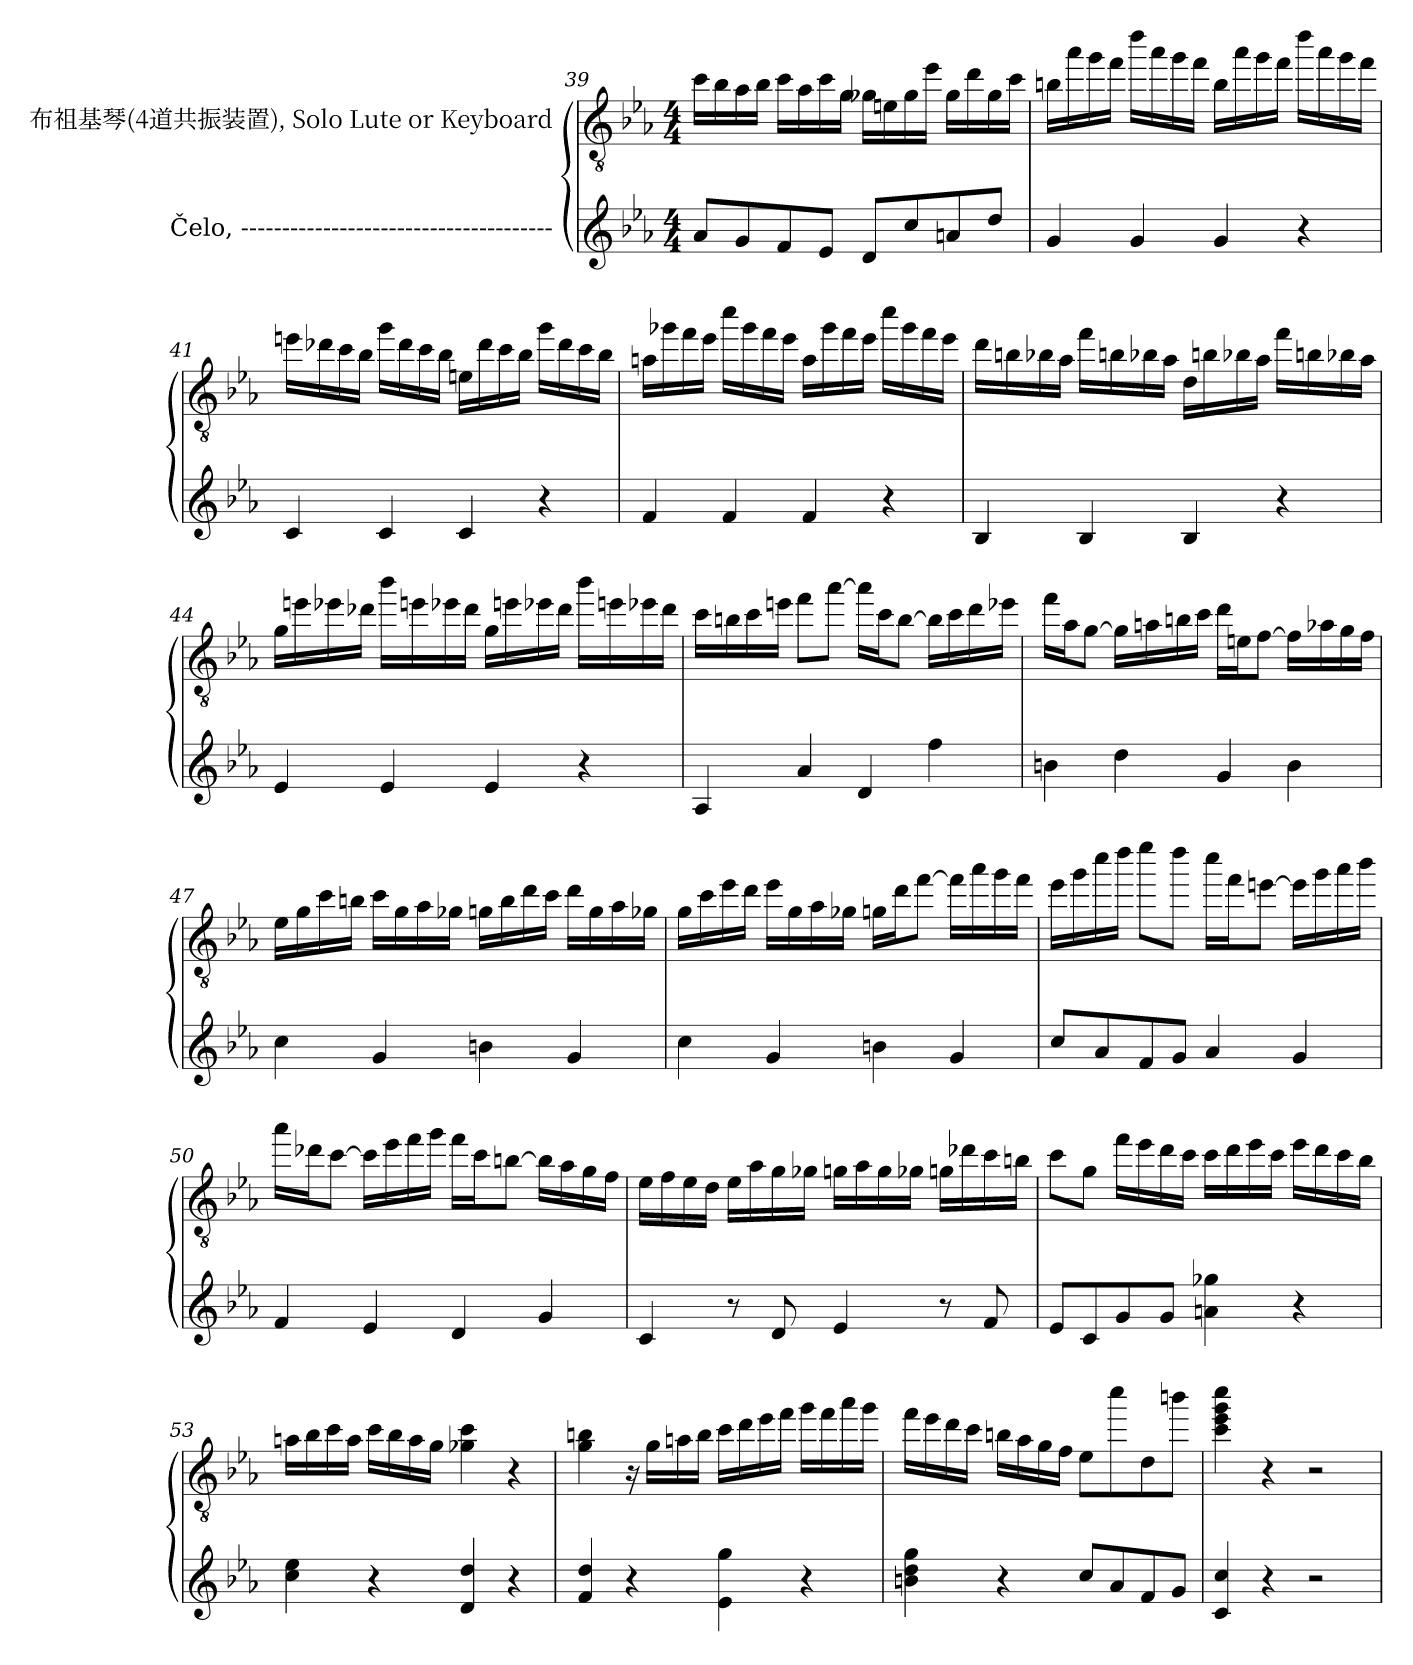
**kern	**kern
*part2	*part1
*staff2	*staff1
*I"Čelo, --------------------------------------	*I"布祖基琴(4道共振装置), Solo Lute or Keyboard
!!LO:LB:g=z
*clefG2	*clefGv2
*ITrd14c24	*
*k[b-e-a-]	*k[b-e-a-]
*M4/4	*M4/4
=39	=39
8AA-/L	16cc\LL
.	16b-\
8GG/	16a-\
.	16b-\JJ
8FF/	16cc\LL
.	16a-\
8EE-/J	16cc\
.	16g\JJ
8DD/L	16g-X\LL
.	16en\
8C/	16g-\
.	16ee-\JJ
8AAn/	16g-\LL
.	16dd\
8D/J	16g-\
.	16cc\JJ
=40	=40
4GG/	16bn\LL
.	16aa-\
.	16gg\
.	16ff\JJ
4GG/	16ddd\LL
.	16aa-\
.	16gg\
.	16ff\JJ
4GG/	16b\LL
.	16aa-\
.	16gg\
.	16ff\JJ
4r	16ddd\LL
.	16aa-\
.	16gg\
.	16ff\JJ
!!LO:PB:g=z
=41	=41
4CC/	16een\LL
.	16dd-X\
.	16cc\
.	16b-\JJ
4CC/	16gg\LL
.	16dd-\
.	16cc\
.	16b-\JJ
4CC/	16en\LL
.	16dd-\
.	16cc\
.	16b-\JJ
4r	16gg\LL
.	16dd-\
.	16cc\
.	16b-\JJ
!!LO:LB:g=z
=42	=42
4FF/	16an\LL
.	16gg-X\
.	16ff\
.	16ee-\JJ
4FF/	16ccc\LL
.	16gg-\
.	16ff\
.	16ee-\JJ
4FF/	16a\LL
.	16gg-\
.	16ff\
.	16ee-\JJ
4r	16ccc\LL
.	16gg-\
.	16ff\
.	16ee-\JJ
!!LO:LB:g=z
=43	=43
4BBB-/	16dd\LL
.	16bn\
.	16b-X\
.	16a-\JJ
4BBB-/	16ff\LL
.	16bn\
.	16b-X\
.	16a-\JJ
4BBB-/	16d\LL
.	16bn\
.	16b-X\
.	16a-\JJ
4r	16ff\LL
.	16bn\
.	16b-X\
.	16a-\JJ
!!LO:LB:g=z
=44	=44
4EE-/	16g\LL
.	16een\
.	16ee-X\
.	16dd-X\JJ
4EE-/	16bb-\LL
.	16een\
.	16ee-X\
.	16dd-\JJ
4EE-/	16g\LL
.	16een\
.	16ee-X\
.	16dd-\JJ
4r	16bb-\LL
.	16een\
.	16ee-X\
.	16dd-\JJ
!!LO:LB:g=z
=45	=45
4AAA-/	16cc\LL
.	16bn\
.	16cc\
.	16een\JJ
4AA-/	8ff\L
.	[8aa-\J
4DD/	16aa-\LL]
.	16cc\J
.	[8b\J
4F\	16b\LL]
.	16cc\
.	16dd\
.	16ee-X\JJ
=46	=46
4BBn\	16ff\LL
.	16a-\J
.	[8g\J
4D\	16g\LL]
.	16an\
.	16bn\
.	16cc\JJ
4GG/	16dd\LL
.	16en\J
.	[8f\J
4BB\	16f\LL]
.	16a-X\
.	16g\
.	16f\JJ
!!LO:LB:g=z
=47	=47
4C\	16e-\LL
.	16g\
.	16cc\
.	16bn\JJ
4GG/	16cc\LL
.	16g\
.	16a-\
.	16g-X\JJ
4BBn\	16gn\LL
.	16b\
.	16dd\
.	16cc\JJ
4GG/	16dd\LL
.	16g\
.	16a-\
.	16g-X\JJ
=48	=48
4C\	16g\LL
.	16cc\
.	16ee-\
.	16dd\JJ
4GG/	16ee-\LL
.	16g\
.	16a-\
.	16g-X\JJ
4BBn\	16gn\LL
.	16dd\J
.	[8ff\J
4GG/	16ff\LL]
.	16aa-\
.	16gg\
.	16ff\JJ
!!LO:PB:g=z
=49	=49
8C/L	16ee-\LL
.	16gg\
8AA-/	16ccc\
.	16ddd\JJ
8FF/	8eee-\L
8GG/J	8ddd\J
4AA-/	16ccc\LL
.	16ff\J
.	[8een\J
4GG/	16ee\LL]
.	16gg\
.	16aa-\
.	16bb-\JJ
=50	=50
4FF/	16aa-\LL
.	16dd-X\J
.	[8cc\J
4EE-/	16cc\LL]
.	16ee-\
.	16ff\
.	16gg\JJ
4DD/	16ff\LL
.	16cc\J
.	[8bn\J
4GG/	16b\LL]
.	16a-\
.	16g\
.	16f\JJ
!!LO:LB:g=z
=51	=51
4CC/	16e-\LL
.	16f\
.	16e-\
.	16d\JJ
8r	16e-\LL
.	16a-\
8DD/	16g\
.	16g-X\JJ
4EE-/	16gn\LL
.	16a-\
.	16g\
.	16g-X\JJ
8r	16gn\LL
.	16dd-X\
8FF/	16cc\
.	16bn\JJ
=52	=52
8EE-/L	8cc\L
8CC/	8g\J
8GG/	16ff\LL
.	16ee-\
8GG/J	16dd\
.	16cc\JJ
4AAn\ 4G-X\	16cc\LL
.	16dd\
.	16ee-\
.	16cc\JJ
4r	16ee-\LL
.	16dd\
.	16cc\
.	16b-\JJ
!!LO:LB:g=z
=53	=53
4C\ 4E-\	16an\LL
.	16b-\
.	16cc\
.	16a\JJ
4r	16cc\LL
.	16b-\
.	16a\
.	16g\JJ
*	*MM60
4DD/ 4D/	4g-X\ 4cc\
*	*MM120
4r	4r
=54	=54
*	*MM60
4FF/ 4D/	4g\ 4bn\
*	*MM80
4r	16r
.	16g\LL
.	16an\
.	16b\JJ
4EE-\ 4G\	16cc\LL
.	16dd\
.	16ee-\
.	16ff\JJ
4r	16gg\LL
.	16ff\
.	16aa-\
.	16gg\JJ
!!LO:LB:g=z
=55	=55
4BBn\ 4D\ 4G\	16ff\LL
.	16ee-\
.	16dd\
.	16cc\JJ
4r	16bn\LL
.	16a-\
.	16g\
.	16f\JJ
8C/L	8e-\L
8AA-/	8ccc\
8FF/	8d\
8GG/J	8bbn\J
=56	=56
4CC/ 4C/	4cc\ 4ee-\ 4gg\ 4ccc\
4r	4r
2r	2r
=	=
*-	*-
